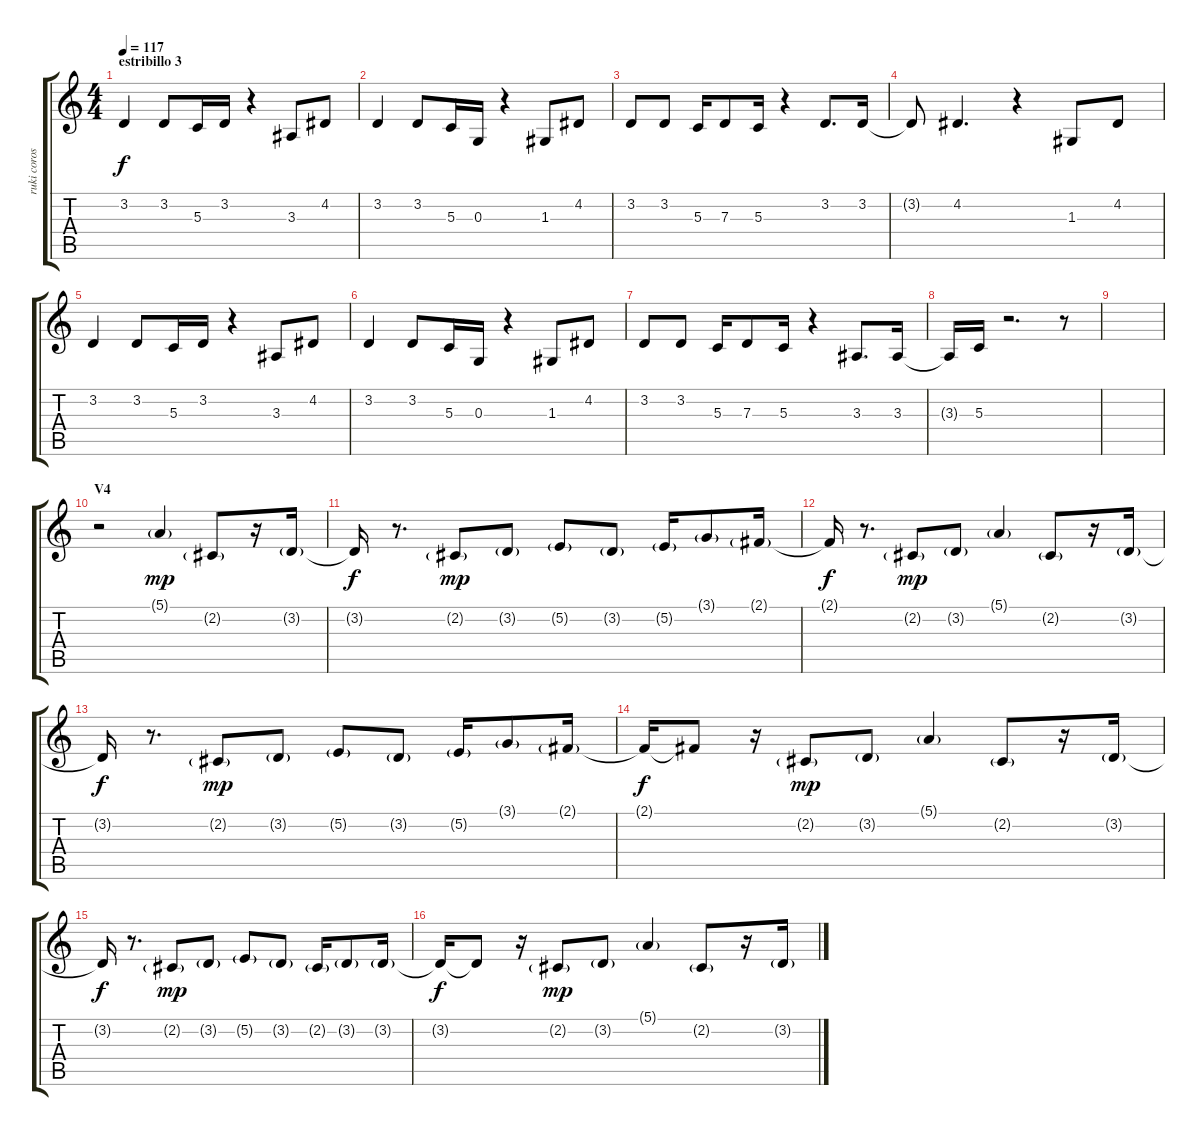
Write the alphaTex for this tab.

\track ("ruki coros" "ruki coros") {instrument voiceoohs}
\staff {score tabs}
\tuning (E4 B3 G3 D3 A2 E2) {hide}
\ts (4 4)
\section ("" "estribillo 3")
\tempo 117
\clef g2
\ks c
3.2.4{dy f} 3.2.8 5.3.16 3.2.16 r.4 3.3.8 4.2.8 |
3.2.4 3.2.8 5.3.16 0.3.16 r.4 1.3.8 4.2.8 |
3.2.8 3.2.8 5.3.16 7.3.8 5.3.16 r.4 3.2.8{d} 3.2.16 |
3.2{t}.8 4.2.4{d} r.4 1.3.8 4.2.8 |
3.2.4 3.2.8 5.3.16 3.2.16 r.4 3.3.8 4.2.8 |
3.2.4 3.2.8 5.3.16 0.3.16 r.4 1.3.8 4.2.8 |
3.2.8 3.2.8 5.3.16 7.3.8 5.3.16 r.4 3.3.8{d} 3.3.16 |
3.3{t}.16 5.3.16 r.2{d} r.8 |
|
\section ("" "V4")
r.2 5.1{g}.4{dy mp} 2.2{g}.8 r.16 3.2{g}.16 |
3.2{t}.16{dy f} r.8{d} 2.2{g}.8{dy mp} 3.2{g}.8 5.2{g}.8 3.2{g}.8 5.2{g}.16 3.1{g}.8 2.1{g}.16 |
2.1{t}.16{dy f} r.8{d} 2.2{g}.8{dy mp} 3.2{g}.8 5.1{g}.4 2.2{g}.8 r.16 3.2{g}.16 |
3.2{t}.16{dy f} r.8{d} 2.2{g}.8{dy mp} 3.2{g}.8 5.2{g}.8 3.2{g}.8 5.2{g}.16 3.1{g}.8 2.1{g}.16 |
2.1{t}.16{dy f} 2.1{t}.8 r.16 2.2{g}.8{dy mp} 3.2{g}.8 5.1{g}.4 2.2{g}.8 r.16 3.2{g}.16 |
3.2{t}.16{dy f} r.8{d} 2.2{g}.8{dy mp} 3.2{g}.8 5.2{g}.8 3.2{g}.8 2.2{g}.16 3.2{g}.8 3.2{g}.16 |
3.2{t}.16{dy f} 3.2{t}.8 r.16 2.2{g}.8{dy mp} 3.2{g}.8 5.1{g}.4 2.2{g}.8 r.16 3.2{g}.16
